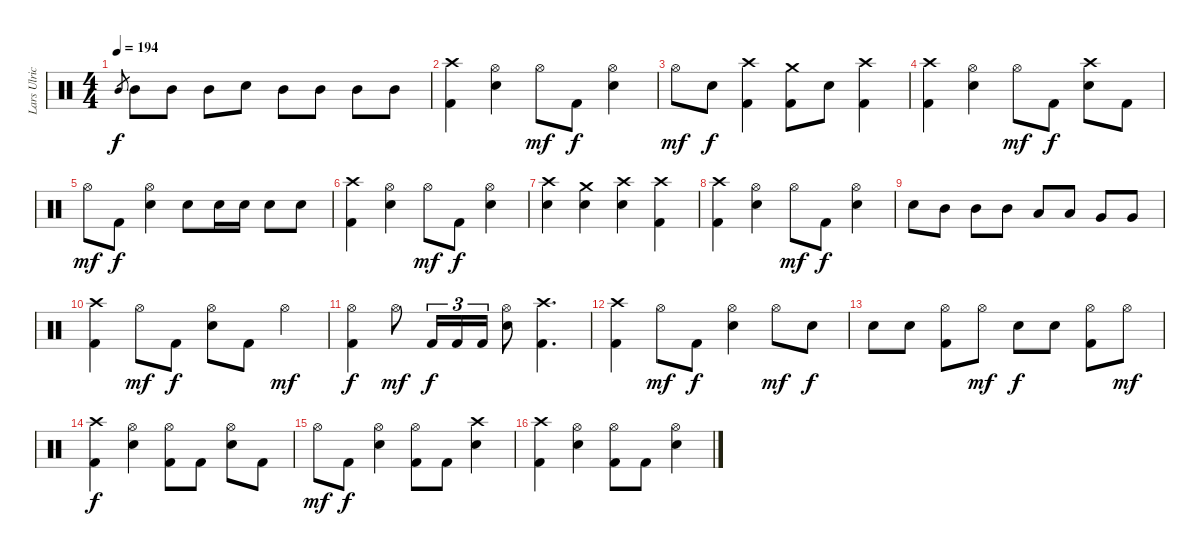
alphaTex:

\track ("Lars Ulrich (Drums)" "Lars Ulric") {instrument percussion}
\staff {score}
\articulation defaults
\ts (4 4)
\tempo 194
\clef neutral
\ks c "Mid Tom (hit)".8{gr dy f} "Mid Tom (hit)".8 "Mid Tom (hit)".8 "Mid Tom (hit)".8 "Snare (hit) 2".8 "Mid Tom (hit)".8 "Mid Tom (hit)".8 "Mid Tom (hit)".8 "Mid Tom (hit)".8
|
("Crash high (hit)" "Kick (hit) 2").4 ("Hi-Hat (open)" "Snare (hit) 2").4 "Hi-Hat (open)".8{dy mf} "Kick (hit) 2".8{dy f} ("Hi-Hat (open)" "Snare (hit) 2").4 |
"Hi-Hat (open)".8{dy mf} "Snare (hit) 2".8{dy f} ("Crash high (hit)" "Kick (hit) 2").4 ("Crash medium (hit)" "Kick (hit) 2").8 "Snare (hit) 2".8 ("Crash high (hit)" "Kick (hit) 2").4 |
("Crash high (hit)" "Kick (hit) 2").4 ("Hi-Hat (open)" "Snare (hit) 2").4 "Hi-Hat (open)".8{dy mf} "Kick (hit) 2".8{dy f} ("Crash high (hit)" "Snare (hit) 2").8 "Kick (hit) 2".8 |
"Hi-Hat (open)".8{dy mf} "Kick (hit) 2".8{dy f} ("Hi-Hat (open)" "Snare (hit) 2").4 "Snare (hit) 2".8 "Snare (hit) 2".16 "Snare (hit) 2".16 "Snare (hit) 2".8 "Snare (hit) 2".8 |
("Crash high (hit)" "Kick (hit) 2").4 ("Hi-Hat (open)" "Snare (hit) 2").4 "Hi-Hat (open)".8{dy mf} "Kick (hit) 2".8{dy f} ("Hi-Hat (open)" "Snare (hit) 2").4 |
("Crash high (hit)" "Snare (hit) 2").4 ("Crash medium (hit)" "Snare (hit) 2").4 ("Crash high (hit)" "Snare (hit) 2").4 ("Crash high (hit)" "Kick (hit) 2").4 |
("Crash high (hit)" "Kick (hit) 2").4 ("Hi-Hat (open)" "Snare (hit) 2").4 "Hi-Hat (open)".8{dy mf} "Kick (hit) 2".8{dy f} ("Hi-Hat (open)" "Snare (hit) 2").4 |
"Snare (hit) 2".8 "Mid Tom (hit)".8 "Mid Tom (hit)".8 "Mid Tom (hit)".8 "Low Tom (hit)".8 "Low Tom (hit)".8 "Very Low Tom (hit)".8 "Very Low Tom (hit)".8 |
("Crash high (hit)" "Kick (hit) 2").4 "Hi-Hat (open)".8{dy mf} "Kick (hit) 2".8{dy f} ("Hi-Hat (open)" "Snare (hit) 2").8 "Kick (hit) 2".8 "Hi-Hat (open)".4{dy mf} |
("Hi-Hat (open)" "Kick (hit) 2").4{dy f} "Hi-Hat (open)".8{dy mf} "Kick (hit) 2".16{tu (3 2) dy f} "Kick (hit) 2".16{tu (3 2)} "Kick (hit) 2".16{tu (3 2)} ("Hi-Hat (open)" "Snare (hit) 2").8 ("Crash high (hit)" "Kick (hit) 2").4{d} |
("Crash high (hit)" "Kick (hit) 2").4 "Hi-Hat (open)".8{dy mf} "Kick (hit) 2".8{dy f} ("Hi-Hat (open)" "Snare (hit) 2").4 "Hi-Hat (open)".8{dy mf} "Snare (hit) 2".8{dy f} |
"Snare (hit) 2".8 "Snare (hit) 2".8 ("Hi-Hat (open)" "Kick (hit) 2").8 "Hi-Hat (open)".8{dy mf} "Snare (hit) 2".8{dy f} "Snare (hit) 2".8 ("Hi-Hat (open)" "Kick (hit) 2").8 "Hi-Hat (open)".8{dy mf} |
("Crash high (hit)" "Kick (hit) 2").4{dy f} ("Hi-Hat (open)" "Snare (hit) 2").4 ("Hi-Hat (open)" "Kick (hit) 2").8 "Kick (hit) 2".8 ("Hi-Hat (open)" "Snare (hit) 2").8 "Kick (hit) 2".8 |
"Hi-Hat (open)".8{dy mf} "Kick (hit) 2".8{dy f} ("Hi-Hat (open)" "Snare (hit) 2").4 ("Hi-Hat (open)" "Kick (hit) 2").8 "Kick (hit) 2".8 ("Crash high (hit)" "Snare (hit) 2").4 |
("Crash high (hit)" "Kick (hit) 2").4 ("Hi-Hat (open)" "Snare (hit) 2").4 ("Hi-Hat (open)" "Kick (hit) 2").8 "Kick (hit) 2".8 ("Hi-Hat (open)" "Snare (hit) 2").4
